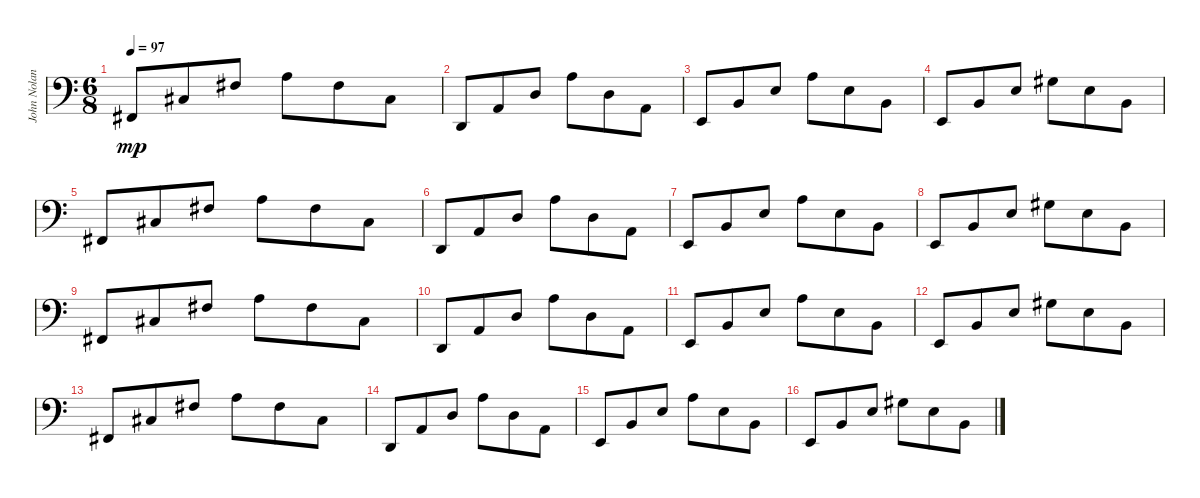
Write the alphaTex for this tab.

\track ("John Nolan" "John Nolan") {instrument acousticgrandpiano}
\staff {score}
\tuning (C3 G2 D2 A1 E1 B0) {hide}
\ts (6 8)
\tempo 97
\clef f4
\ks c
4.3.8{dy mp instrument acousticgrandpiano} 6.2.8 6.1.8 9.1.8 6.1.8 6.2.8 |
5.4.8 7.3.8 7.2.8 9.1.8 7.2.8 7.3.8 |
7.4.8 4.2.8 4.1.8 9.1.8 9.2.8 9.3.8 |
7.4.8 9.3.8 9.2.8 8.1.8 9.2.8 9.3.8 |
9.4.8 6.2.8 6.1.8 9.1.8 6.1.8 6.2.8 |
5.4.8 7.3.8 7.2.8 9.1.8 7.2.8 7.3.8 |
7.4.8 4.2.8 4.1.8 9.1.8 9.2.8 9.3.8 |
7.4.8 9.3.8 9.2.8 8.1.8 9.2.8 9.3.8 |
9.4.8 6.2.8 6.1.8 9.1.8 6.1.8 6.2.8 |
5.4.8 7.3.8 7.2.8 9.1.8 7.2.8 7.3.8 |
7.4.8 4.2.8 4.1.8 9.1.8 9.2.8 9.3.8 |
7.4.8 9.3.8 9.2.8 8.1.8 9.2.8 9.3.8 |
9.4.8 6.2.8 6.1.8 9.1.8 6.1.8 6.2.8 |
5.4.8 7.3.8 7.2.8 9.1.8 7.2.8 7.3.8 |
7.4.8 4.2.8 4.1.8 9.1.8 9.2.8 9.3.8 |
7.4.8 9.3.8 9.2.8 8.1.8 9.2.8 9.3.8
